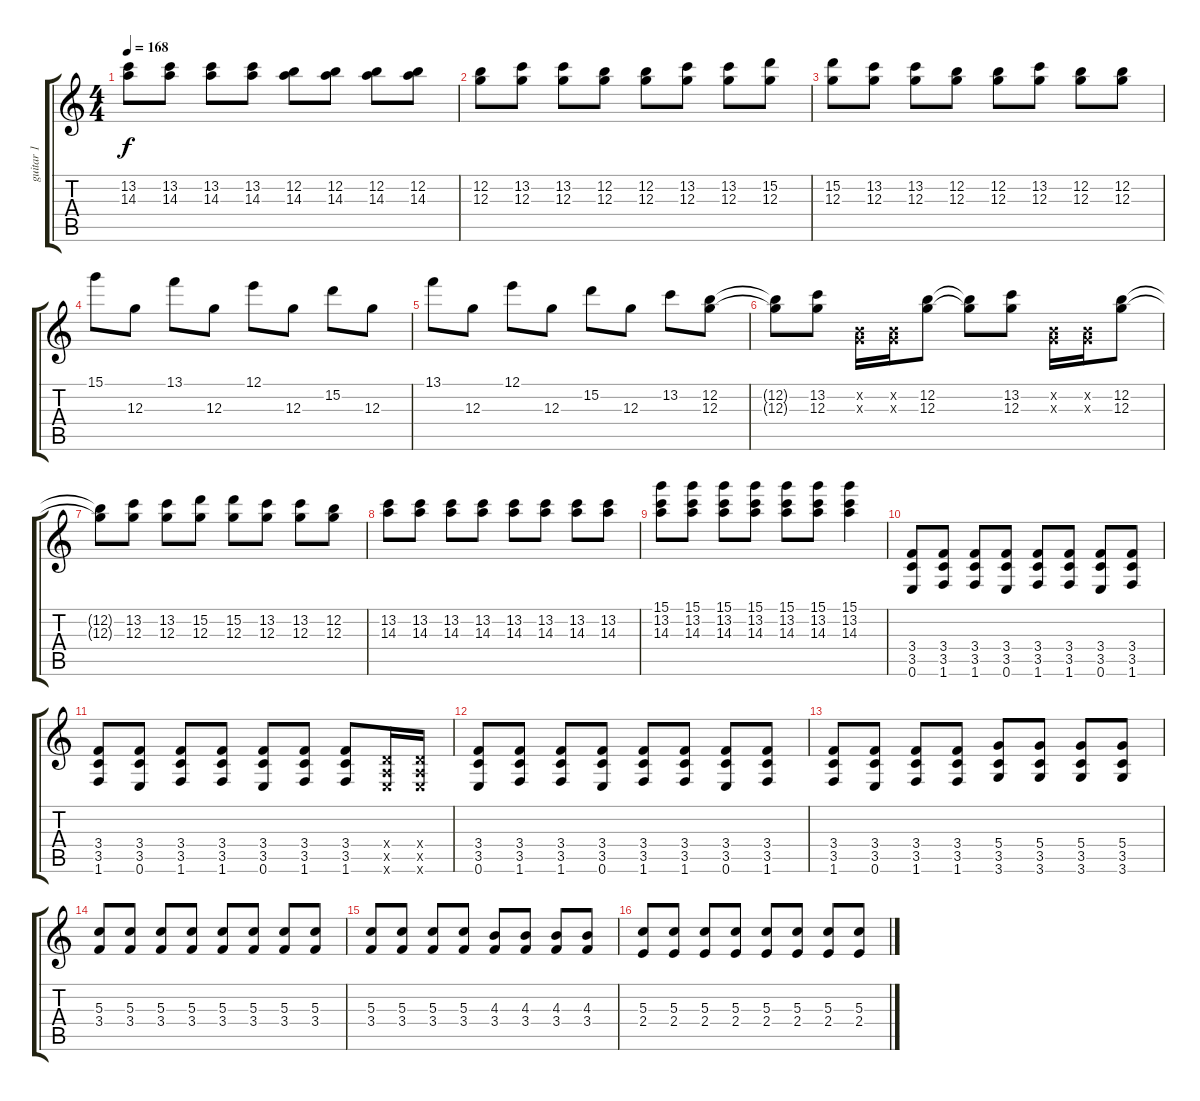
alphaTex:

\track ("guitar 1" "guitar 1") {instrument distortionguitar}
\staff {score tabs}
\tuning (E4 B3 G3 D3 A2 E2) {hide}
\ts (4 4)
\tempo 168
\clef g2
\ks c
(13.2 14.3).8{dy f} (13.2 14.3).8 (13.2 14.3).8 (13.2 14.3).8 (12.2 14.3).8 (12.2 14.3).8 (12.2 14.3).8 (12.2 14.3).8 |
(12.2 12.3).8 (13.2 12.3).8 (13.2 12.3).8 (12.2 12.3).8 (12.2 12.3).8 (13.2 12.3).8 (13.2 12.3).8 (15.2 12.3).8 |
(15.2 12.3).8 (13.2 12.3).8 (13.2 12.3).8 (12.2 12.3).8 (12.2 12.3).8 (13.2 12.3).8 (12.2 12.3).8 (12.2 12.3).8 |
15.1.8 12.3.8 13.1.8 12.3.8 12.1.8 12.3.8 15.2.8 12.3.8 |
13.1.8 12.3.8 12.1.8 12.3.8 15.2.8 12.3.8 13.2.8 (12.2 12.3).8 |
(12.2{t} 12.3{t}).8 (13.2 12.3).8 (0.2{x} 0.3{x}).16 (0.2{x} 0.3{x}).16 (12.2 12.3).8 (12.2{t} 12.3{t}).8 (13.2 12.3).8 (0.2{x} 0.3{x}).16 (0.2{x} 0.3{x}).16 (12.2 12.3).8 |
(12.2{t} 12.3{t}).8 (13.2 12.3).8 (13.2 12.3).8 (15.2 12.3).8 (15.2 12.3).8 (13.2 12.3).8 (13.2 12.3).8 (12.2 12.3).8 |
(13.2 14.3).8 (13.2 14.3).8 (13.2 14.3).8 (13.2 14.3).8 (13.2 14.3).8 (13.2 14.3).8 (13.2 14.3).8 (13.2 14.3).8 |
(15.1 13.2 14.3).8 (15.1 13.2 14.3).8 (15.1 13.2 14.3).8 (15.1 13.2 14.3).8 (15.1 13.2 14.3).8 (15.1 13.2 14.3).8 (15.1 13.2 14.3).4 |
(3.4 3.5 0.6).8 (3.4 3.5 1.6).8 (3.4 3.5 1.6).8 (3.4 3.5 0.6).8 (3.4 3.5 1.6).8 (3.4 3.5 1.6).8 (3.4 3.5 0.6).8 (3.4 3.5 1.6).8 |
(3.4 3.5 1.6).8 (3.4 3.5 0.6).8 (3.4 3.5 1.6).8 (3.4 3.5 1.6).8 (3.4 3.5 0.6).8 (3.4 3.5 1.6).8 (3.4 3.5 1.6).8 (0.4{x} 0.5{x} 0.6{x}).16 (0.4{x} 0.5{x} 0.6{x}).16 |
(3.4 3.5 0.6).8 (3.4 3.5 1.6).8 (3.4 3.5 1.6).8 (3.4 3.5 0.6).8 (3.4 3.5 1.6).8 (3.4 3.5 1.6).8 (3.4 3.5 0.6).8 (3.4 3.5 1.6).8 |
(3.4 3.5 1.6).8 (3.4 3.5 0.6).8 (3.4 3.5 1.6).8 (3.4 3.5 1.6).8 (5.4 3.5 3.6).8 (5.4 3.5 3.6).8 (5.4 3.5 3.6).8 (5.4 3.5 3.6).8 |
(5.3 3.4).8 (5.3 3.4).8 (5.3 3.4).8 (5.3 3.4).8 (5.3 3.4).8 (5.3 3.4).8 (5.3 3.4).8 (5.3 3.4).8 |
(5.3 3.4).8 (5.3 3.4).8 (5.3 3.4).8 (5.3 3.4).8 (4.3 3.4).8 (4.3 3.4).8 (4.3 3.4).8 (4.3 3.4).8 |
(5.3 2.4).8 (5.3 2.4).8 (5.3 2.4).8 (5.3 2.4).8 (5.3 2.4).8 (5.3 2.4).8 (5.3 2.4).8 (5.3 2.4).8
